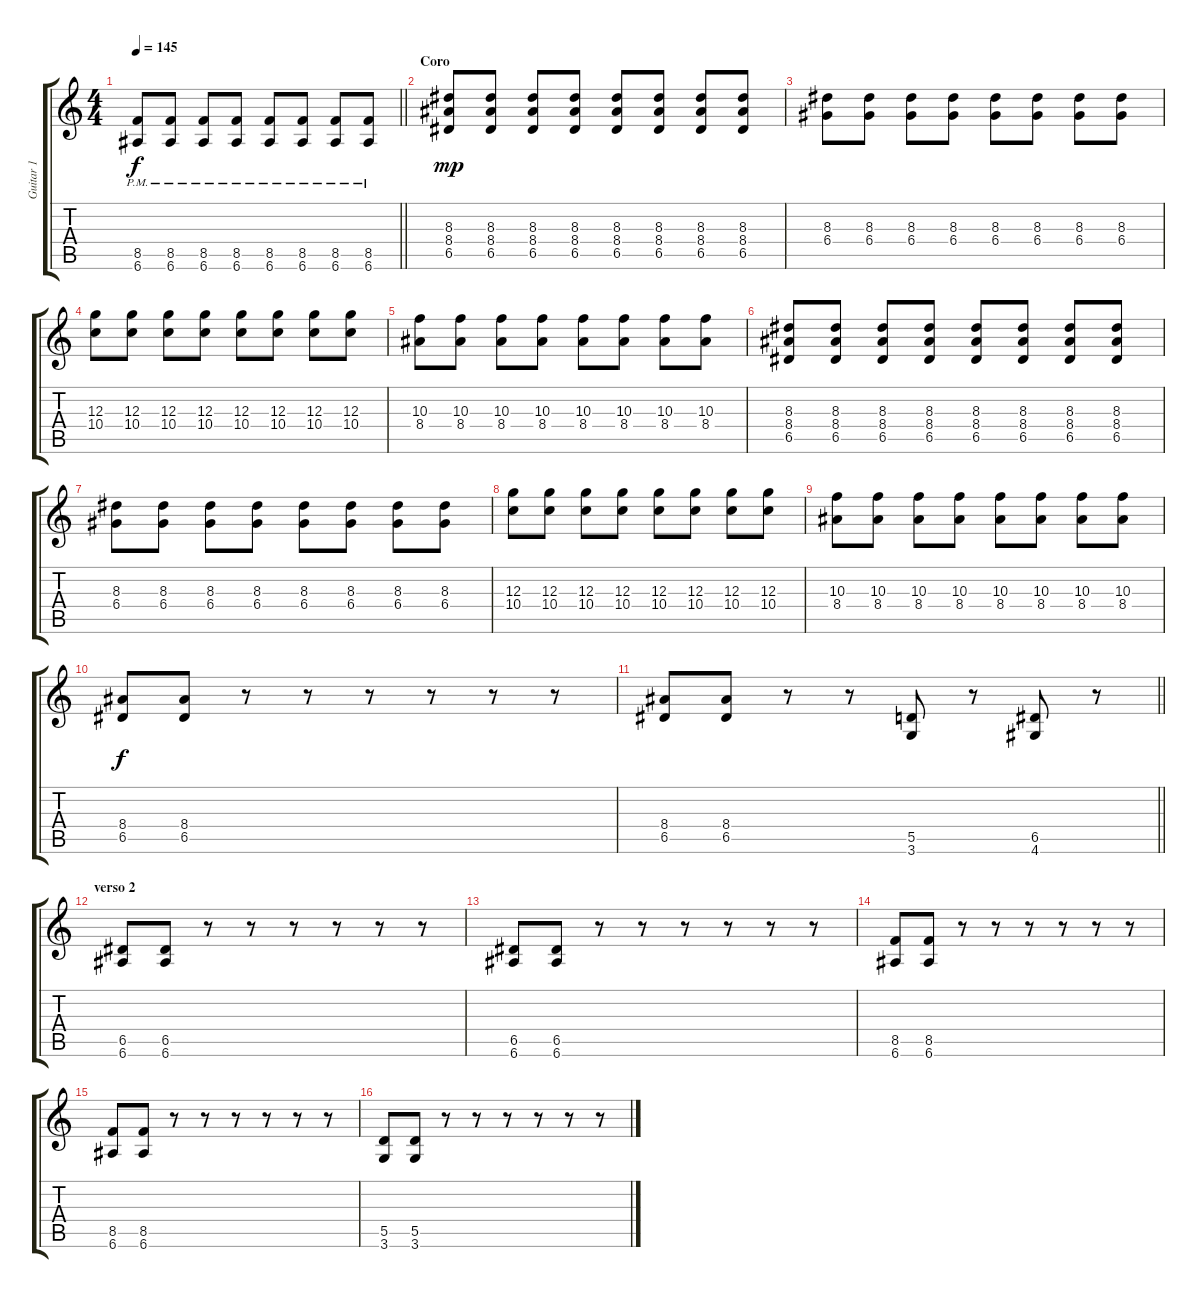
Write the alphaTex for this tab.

\track ("Guitar 1" "Guitar 1") {instrument distortionguitar}
\staff {score tabs}
\tuning (E4 B3 G3 D3 A2 E2) {hide}
\ts (4 4)
\tempo 145
\clef g2
\barLineRight lightlight
\ks c
(8.5{pm} 6.6{pm}).8{dy f} (8.5{pm} 6.6{pm}).8 (8.5{pm} 6.6{pm}).8 (8.5{pm} 6.6{pm}).8 (8.5{pm} 6.6{pm}).8 (8.5{pm} 6.6{pm}).8 (8.5{pm} 6.6{pm}).8 (8.5{pm} 6.6{pm}).8 |
\section ("" "Coro")
(8.3 8.4 6.5).8{dy mp} (8.3 8.4 6.5).8 (8.3 8.4 6.5).8 (8.3 8.4 6.5).8 (8.3 8.4 6.5).8 (8.3 8.4 6.5).8 (8.3 8.4 6.5).8 (8.3 8.4 6.5).8 |
(8.3 6.4).8 (8.3 6.4).8 (8.3 6.4).8 (8.3 6.4).8 (8.3 6.4).8 (8.3 6.4).8 (8.3 6.4).8 (8.3 6.4).8 |
(12.3 10.4).8 (12.3 10.4).8 (12.3 10.4).8 (12.3 10.4).8 (12.3 10.4).8 (12.3 10.4).8 (12.3 10.4).8 (12.3 10.4).8 |
(10.3 8.4).8 (10.3 8.4).8 (10.3 8.4).8 (10.3 8.4).8 (10.3 8.4).8 (10.3 8.4).8 (10.3 8.4).8 (10.3 8.4).8 |
(8.3 8.4 6.5).8 (8.3 8.4 6.5).8 (8.3 8.4 6.5).8 (8.3 8.4 6.5).8 (8.3 8.4 6.5).8 (8.3 8.4 6.5).8 (8.3 8.4 6.5).8 (8.3 8.4 6.5).8 |
(8.3 6.4).8 (8.3 6.4).8 (8.3 6.4).8 (8.3 6.4).8 (8.3 6.4).8 (8.3 6.4).8 (8.3 6.4).8 (8.3 6.4).8 |
(12.3 10.4).8 (12.3 10.4).8 (12.3 10.4).8 (12.3 10.4).8 (12.3 10.4).8 (12.3 10.4).8 (12.3 10.4).8 (12.3 10.4).8 |
(10.3 8.4).8 (10.3 8.4).8 (10.3 8.4).8 (10.3 8.4).8 (10.3 8.4).8 (10.3 8.4).8 (10.3 8.4).8 (10.3 8.4).8 |
(8.4 6.5).8{dy f} (8.4 6.5).8 r.8 r.8 r.8 r.8 r.8 r.8 |
\barLineRight lightlight
(8.4 6.5).8 (8.4 6.5).8 r.8 r.8 (5.5 3.6).8 r.8 (6.5 4.6).8 r.8 |
\section ("" "verso 2")
(6.5 6.6).8 (6.5 6.6).8 r.8 r.8 r.8 r.8 r.8 r.8 |
(6.5 6.6).8 (6.5 6.6).8 r.8 r.8 r.8 r.8 r.8 r.8 |
(8.5 6.6).8 (8.5 6.6).8 r.8 r.8 r.8 r.8 r.8 r.8 |
(8.5 6.6).8 (8.5 6.6).8 r.8 r.8 r.8 r.8 r.8 r.8 |
(5.5 3.6).8 (5.5 3.6).8 r.8 r.8 r.8 r.8 r.8 r.8
